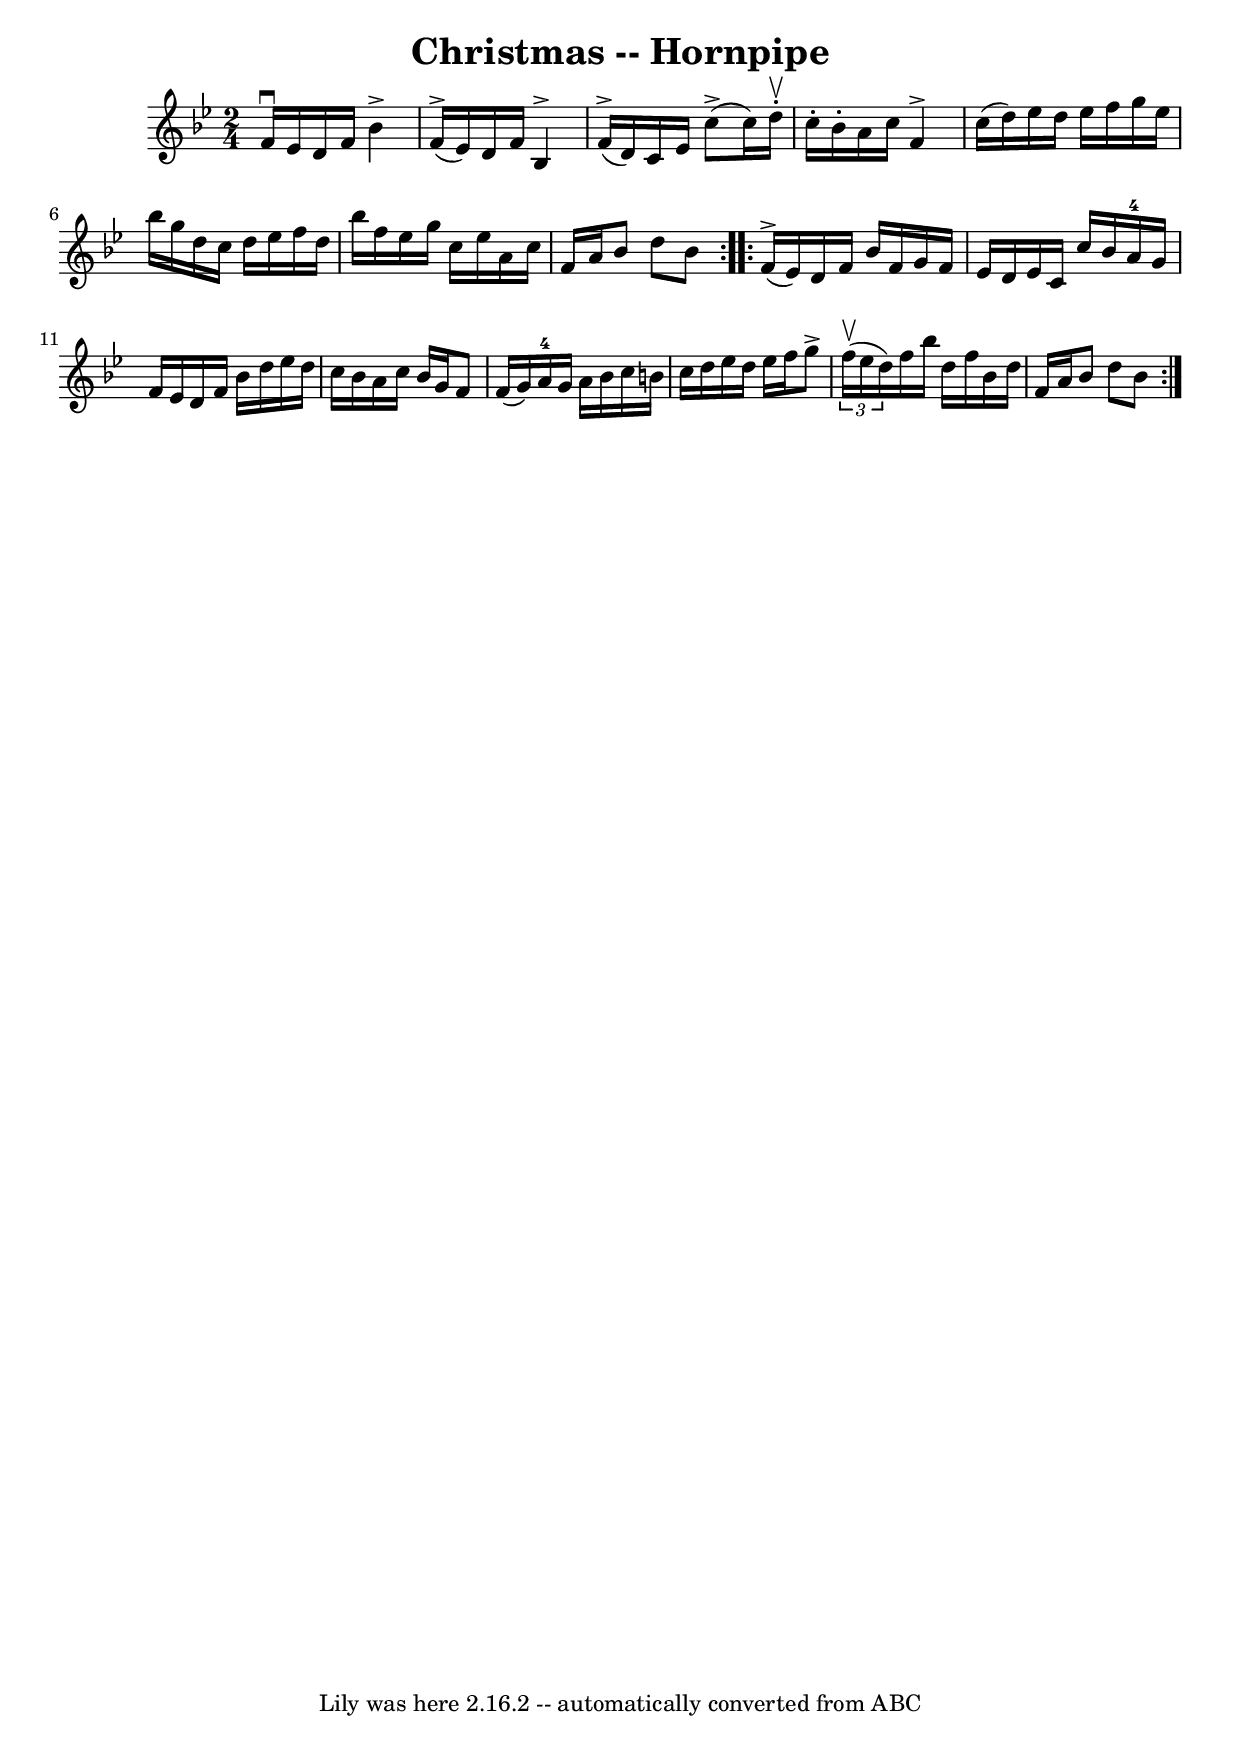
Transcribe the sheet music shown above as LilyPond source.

\version "2.7.40"
\include "Mammoth.ily"
\header {
	%% book = "Cole's 1000 Fiddle Tunes"
	crossRefNumber = "1"
	footnotes = "\\\\CHRISTMAS HORNPIPE. -- First lady balance to 1st and 2d gents, 3 hands round;\\\\First gent balance to 1st and 2d ladies, 3 hands round; First couple down the \\\\centre, back, cast off; right and left 4."
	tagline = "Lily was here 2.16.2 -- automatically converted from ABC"
	title = "Christmas -- Hornpipe"
}
voicedefault =  {


\repeat volta 2 {
\time 2/4 \key bes \major f'16^\downbow ees'16    |
 d'16    
f'16 bes'4^\accent f'16 (^\accent ees'16)   |
 d'16    
f'16 bes4^\accent f'16 (^\accent d'16)   |
 c'16 ees'16 
 c''8 (^\accent c''16) d''16^\upbow-. c''16 -. bes'16 -.   
|
 a'16 c''16 f'4^\accent c''16 (d''16)   |
     
ees''16 d''16 ees''16 f''16 g''16 ees''16 bes''16 g''16    
|
 d''16 c''16 d''16 ees''16 f''16 d''16 bes''16    
f''16    |
 ees''16 g''16 c''16 ees''16 a'16 c''16    
f'16 a'16    |
 bes'8 d''8 bes'8    }     \repeat volta 2 {    
 f'16 (^\accent ees'16)   |
 d'16 f'16 bes'16 f'16    
g'16 f'16 ees'16 d'16    |
 ees'16 c'16 c''16 bes'16  
 a'16-4 g'16 f'16 ees'16    |
 d'16 f'16 bes'16    
d''16 ees''16 d''16 c''16 bes'16    |
 a'16 c''16    
bes'16 g'16 f'8 f'16 (g'16)   |
 a'16-4 g'16    
a'16 bes'16 c''16 b'16 c''16 d''16    |
 ees''16    
d''16 ees''16 f''16 g''8^\accent   \times 2/3 { f''16 (^\upbow   
ees''16 d''16) }   |
 f''16 bes''16 d''16 f''16    
bes'16 d''16 f'16 a'16    |
 bes'8 d''8 bes'8    }   
}

\score{
    <<

	\context Staff="default"
	{
	    \voicedefault 
	}

    >>
	\layout {
	}
	\midi {}
}
